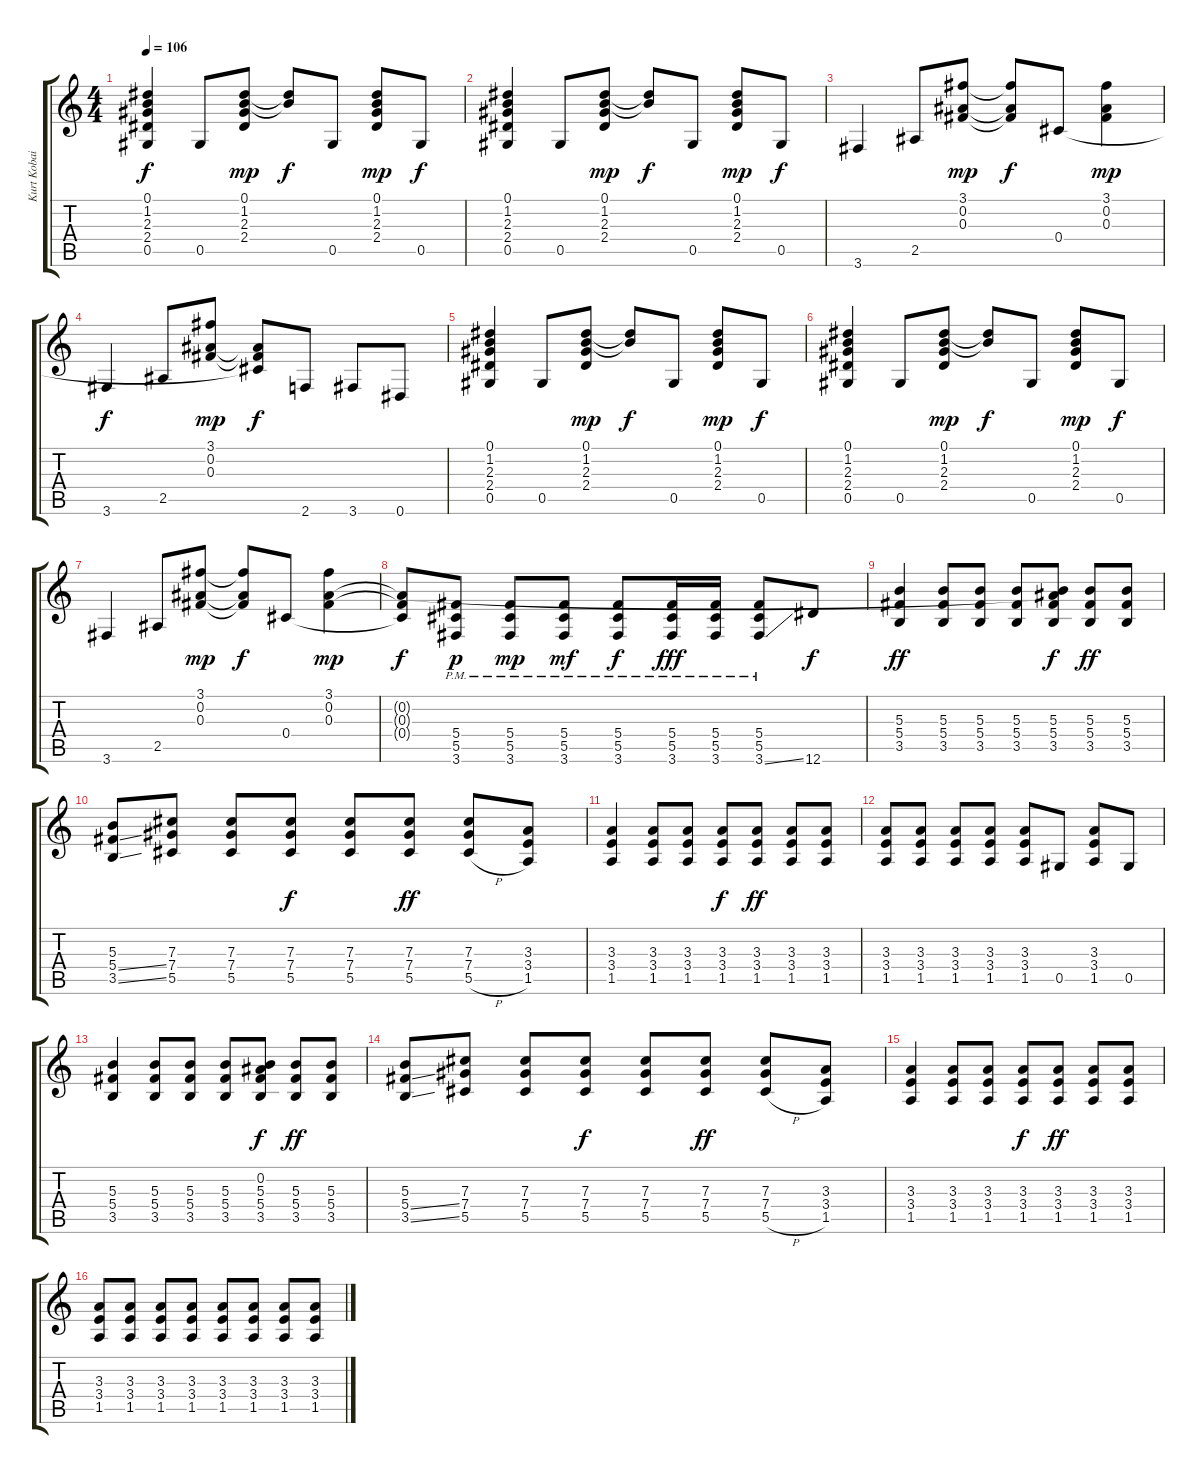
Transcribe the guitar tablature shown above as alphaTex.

\track ("Kurt Kobain Pink Hair" "Kurt Kobai") {instrument distortionguitar}
\staff {score tabs}
\tuning (Eb4 Bb3 Gb3 Db3 Ab2 Eb2) {hide}
\ts (4 4)
\tempo 106
\clef g2
\ks c
(0.1 1.2 2.3 2.4 0.5).4{dy f instrument distortionguitar} 0.5.8 (0.1 1.2 2.3 2.4).8{dy mp} (0.1{t} 1.2{t}).8{dy f} 0.5.8 (0.1 1.2 2.3 2.4).8{dy mp} 0.5.8{dy f} |
(0.1 1.2 2.3 2.4 0.5).4 0.5.8 (0.1 1.2 2.3 2.4).8{dy mp} (0.1{t} 1.2{t}).8{dy f} 0.5.8 (0.1 1.2 2.3 2.4).8{dy mp} 0.5.8{dy f} |
3.6.4 2.5.8 (3.1 0.2 0.3).8{dy mp} (3.1{t} 0.2{t} 0.3{t}).8{dy f} 0.4.8 (3.1 0.2 0.3).4{dy mp} |
3.6.4{dy f} 2.5.8 (3.1 0.2 0.3).8{dy mp} (0.2{t} 0.3{t} 0.4{t}).8{dy f} 2.6.8 3.6.8 0.6.8 |
(0.1 1.2 2.3 2.4 0.5).4 0.5.8 (0.1 1.2 2.3 2.4).8{dy mp} (0.1{t} 1.2{t}).8{dy f} 0.5.8 (0.1 1.2 2.3 2.4).8{dy mp} 0.5.8{dy f} |
(0.1 1.2 2.3 2.4 0.5).4 0.5.8 (0.1 1.2 2.3 2.4).8{dy mp} (0.1{t} 1.2{t}).8{dy f} 0.5.8 (0.1 1.2 2.3 2.4).8{dy mp} 0.5.8{dy f} |
3.6.4 2.5.8 (3.1 0.2 0.3).8{dy mp} (3.1{t} 0.2{t} 0.3{t}).8{dy f} 0.4.8 (3.1 0.2 0.3).4{dy mp} |
(0.2{t} 0.3{t} 0.4{t}).8{dy f} (5.4{pm} 5.5{pm} 3.6{pm}).8{dy p instrument distortionguitar} (5.4{pm} 5.5{pm} 3.6{pm}).8{dy mp} (5.4{pm} 5.5{pm} 3.6{pm}).8{dy mf} (5.4{pm} 5.5{pm} 3.6{pm}).8{dy f} (5.4{pm} 5.5{pm} 3.6{pm}).16{dy fff} (5.4{pm} 5.5{pm} 3.6{pm}).16 (5.4{pm} 5.5{pm} 3.6{ss pm}).8 12.6.8{dy f} |
(5.3 5.4 3.5).4{dy ff} (5.3 5.4 3.5).8 (5.3 5.4 3.5).8 (5.3 5.4 3.5).8 (0.2{t} 5.3 5.4 3.5).8{dy f} (5.3 5.4 3.5).8{dy ff} (5.3 5.4 3.5).8 |
(5.3 5.4{ss} 3.5{ss}).8 (7.3 7.4 5.5).8 (7.3 7.4 5.5).8 (7.3 7.4 5.5).8{dy f} (7.3 7.4 5.5).8 (7.3 7.4 5.5).8{dy ff} (7.3 7.4 5.5{h}).8 (3.3 3.4 1.5).8 |
(3.3 3.4 1.5).4 (3.3 3.4 1.5).8 (3.3 3.4 1.5).8 (3.3 3.4 1.5).8{dy f} (3.3 3.4 1.5).8{dy ff} (3.3 3.4 1.5).8 (3.3 3.4 1.5).8 |
(3.3 3.4 1.5).8 (3.3 3.4 1.5).8 (3.3 3.4 1.5).8 (3.3 3.4 1.5).8 (3.3 3.4 1.5).8 0.5.8 (3.3 3.4 1.5).8 0.5.8 |
(5.3 5.4 3.5).4 (5.3 5.4 3.5).8 (5.3 5.4 3.5).8 (5.3 5.4 3.5).8 (0.2 5.3 5.4 3.5).8{dy f} (5.3 5.4 3.5).8{dy ff} (5.3 5.4 3.5).8 |
(5.3 5.4{ss} 3.5{ss}).8 (7.3 7.4 5.5).8 (7.3 7.4 5.5).8 (7.3 7.4 5.5).8{dy f} (7.3 7.4 5.5).8 (7.3 7.4 5.5).8{dy ff} (7.3 7.4 5.5{h}).8 (3.3 3.4 1.5).8 |
(3.3 3.4 1.5).4 (3.3 3.4 1.5).8 (3.3 3.4 1.5).8 (3.3 3.4 1.5).8{dy f} (3.3 3.4 1.5).8{dy ff} (3.3 3.4 1.5).8 (3.3 3.4 1.5).8 |
(3.3 3.4 1.5).8 (3.3 3.4 1.5).8 (3.3 3.4 1.5).8 (3.3 3.4 1.5).8 (3.3 3.4 1.5).8 (3.3 3.4 1.5).8 (3.3 3.4 1.5).8 (3.3 3.4 1.5).8
